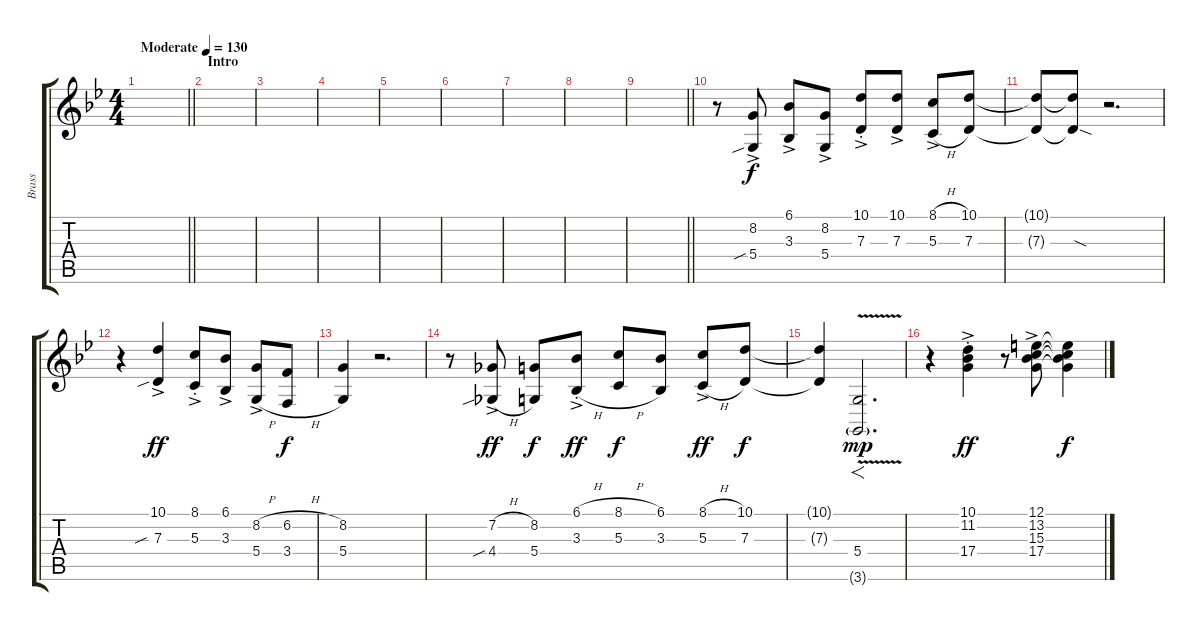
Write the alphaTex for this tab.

\track ("Brass" "Brass") {instrument brasssection}
\staff {score tabs}
\tuning (E4 B3 G3 D3 A2 E2) {hide}
\ts (4 4)
\tempo (130 "Moderate")
\clef g2
\barLineRight lightlight
\ks bb
|
\section ("" "Intro")
|
|
|
|
|
|
|
\barLineRight lightlight
|
r.8 (8.2{ac} 5.4{sib}).8 (6.1{ac} 3.3).8 (8.2{ac} 5.4).8 (10.1{ac st} 7.3{ac st}).8 (10.1{ac} 7.3).8 (8.1{h ac} 5.3{h}).8 (10.1 7.3).8{dy f} |
(10.1{t} 7.3{t}).8 (10.1{t} 7.3{sod t}).8 r.2{d} |
r.4 (10.1{ac} 7.3{sib ac}).4{dy ff} (8.1{ac st} 5.3{st}).8 (6.1{ac} 3.3).8 (8.2{h ac} 5.4{h}).8 (6.2{h} 3.4{h}).8{dy f} |
(8.2 5.4).4 r.2{d} |
r.8 (7.2{h ac} 4.4{sib h}).8{dy ff} (8.2 5.4).8{dy f} (6.1{h ac st} 3.3{h st}).8{dy ff} (8.1{h} 5.3{h}).8{dy f} (6.1 3.3).8 (8.1{h ac} 5.3{h}).8{dy ff} (10.1 7.3).8{dy f} |
(10.1{t} 7.3{t}).4 (5.4{v} 3.6{g}).2{f d dy mp} |
r.4 (10.1{ac st} 11.2{st} 17.4{st}).4{dy ff} r.8 (12.1{ac} 13.2 15.3 17.4).8 (12.1{t} 13.2{t} 15.3{t} 17.4{t}).4{dy f}
